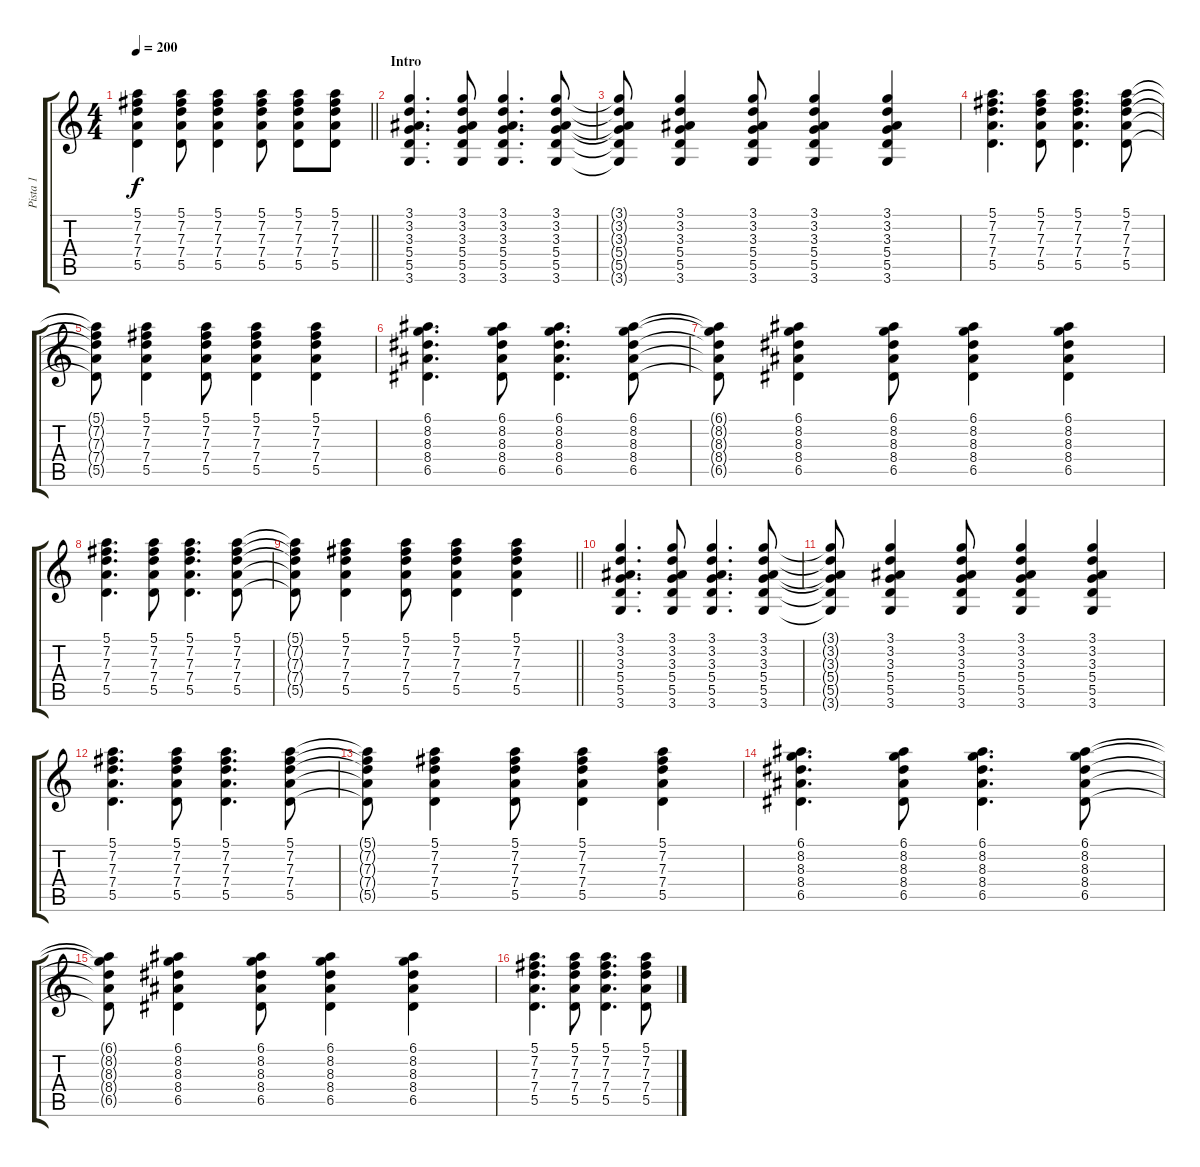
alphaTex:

\track ("Pista 1" "Pista 1") {mute instrument acousticguitarnylon}
\staff {score tabs}
\tuning (E4 B3 G3 D3 A2 E2) {hide}
\ts (4 4)
\tempo 200
\clef g2
\barLineRight lightlight
\ks c
(5.1 7.2 7.3 7.4 5.5).4{dy f} (5.1 7.2 7.3 7.4 5.5).8 (5.1 7.2 7.3 7.4 5.5).4 (5.1 7.2 7.3 7.4 5.5).8 (5.1 7.2 7.3 7.4 5.5).8 (5.1 7.2 7.3 7.4 5.5).8 |
\section ("" "Intro")
(3.1 3.2 3.3 5.4 5.5 3.6).4{d} (3.1 3.2 3.3 5.4 5.5 3.6).8 (3.1 3.2 3.3 5.4 5.5 3.6).4{d} (3.1 3.2 3.3 5.4 5.5 3.6).8 |
(3.1{t} 3.2{t} 3.3{t} 5.4{t} 5.5{t} 3.6{t}).8 (3.1 3.2 3.3 5.4 5.5 3.6).4 (3.1 3.2 3.3 5.4 5.5 3.6).8 (3.1 3.2 3.3 5.4 5.5 3.6).4 (3.1 3.2 3.3 5.4 5.5 3.6).4 |
(5.1 7.2 7.3 7.4 5.5).4{d} (5.1 7.2 7.3 7.4 5.5).8 (5.1 7.2 7.3 7.4 5.5).4{d} (5.1 7.2 7.3 7.4 5.5).8 |
(5.1{t} 7.2{t} 7.3{t} 7.4{t} 5.5{t}).8 (5.1 7.2 7.3 7.4 5.5).4 (5.1 7.2 7.3 7.4 5.5).8 (5.1 7.2 7.3 7.4 5.5).4 (5.1 7.2 7.3 7.4 5.5).4 |
(6.1 8.2 8.3 8.4 6.5).4{d} (6.1 8.2 8.3 8.4 6.5).8 (6.1 8.2 8.3 8.4 6.5).4{d} (6.1 8.2 8.3 8.4 6.5).8 |
(6.1{t} 8.2{t} 8.3{t} 8.4{t} 6.5{t}).8 (6.1 8.2 8.3 8.4 6.5).4 (6.1 8.2 8.3 8.4 6.5).8 (6.1 8.2 8.3 8.4 6.5).4 (6.1 8.2 8.3 8.4 6.5).4 |
(5.1 7.2 7.3 7.4 5.5).4{d} (5.1 7.2 7.3 7.4 5.5).8 (5.1 7.2 7.3 7.4 5.5).4{d} (5.1 7.2 7.3 7.4 5.5).8 |
\barLineRight lightlight
(5.1{t} 7.2{t} 7.3{t} 7.4{t} 5.5{t}).8 (5.1 7.2 7.3 7.4 5.5).4 (5.1 7.2 7.3 7.4 5.5).8 (5.1 7.2 7.3 7.4 5.5).4 (5.1 7.2 7.3 7.4 5.5).4 |
\section ("" "")
(3.1 3.2 3.3 5.4 5.5 3.6).4{d} (3.1 3.2 3.3 5.4 5.5 3.6).8 (3.1 3.2 3.3 5.4 5.5 3.6).4{d} (3.1 3.2 3.3 5.4 5.5 3.6).8 |
(3.1{t} 3.2{t} 3.3{t} 5.4{t} 5.5{t} 3.6{t}).8 (3.1 3.2 3.3 5.4 5.5 3.6).4 (3.1 3.2 3.3 5.4 5.5 3.6).8 (3.1 3.2 3.3 5.4 5.5 3.6).4 (3.1 3.2 3.3 5.4 5.5 3.6).4 |
(5.1 7.2 7.3 7.4 5.5).4{d} (5.1 7.2 7.3 7.4 5.5).8 (5.1 7.2 7.3 7.4 5.5).4{d} (5.1 7.2 7.3 7.4 5.5).8 |
(5.1{t} 7.2{t} 7.3{t} 7.4{t} 5.5{t}).8 (5.1 7.2 7.3 7.4 5.5).4 (5.1 7.2 7.3 7.4 5.5).8 (5.1 7.2 7.3 7.4 5.5).4 (5.1 7.2 7.3 7.4 5.5).4 |
(6.1 8.2 8.3 8.4 6.5).4{d} (6.1 8.2 8.3 8.4 6.5).8 (6.1 8.2 8.3 8.4 6.5).4{d} (6.1 8.2 8.3 8.4 6.5).8 |
(6.1{t} 8.2{t} 8.3{t} 8.4{t} 6.5{t}).8 (6.1 8.2 8.3 8.4 6.5).4 (6.1 8.2 8.3 8.4 6.5).8 (6.1 8.2 8.3 8.4 6.5).4 (6.1 8.2 8.3 8.4 6.5).4 |
(5.1 7.2 7.3 7.4 5.5).4{d} (5.1 7.2 7.3 7.4 5.5).8 (5.1 7.2 7.3 7.4 5.5).4{d} (5.1 7.2 7.3 7.4 5.5).8
